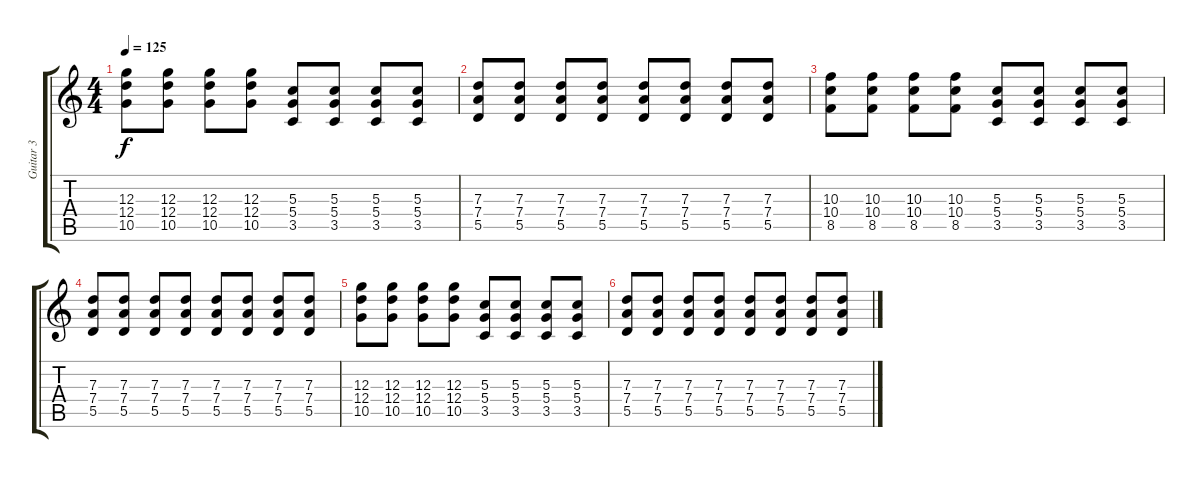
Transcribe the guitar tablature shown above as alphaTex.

\track ("Guitar 3" "Guitar 3") {instrument distortionguitar}
\staff {score tabs}
\tuning (E4 B3 G3 D3 A2 E2) {hide}
\ts (4 4)
\tempo 125
\clef g2
\ks c
(12.3 12.4 10.5).8{dy f} (12.3 12.4 10.5).8 (12.3 12.4 10.5).8 (12.3 12.4 10.5).8 (5.3 5.4 3.5).8 (5.3 5.4 3.5).8 (5.3 5.4 3.5).8 (5.3 5.4 3.5).8 |
(7.3 7.4 5.5).8 (7.3 7.4 5.5).8 (7.3 7.4 5.5).8 (7.3 7.4 5.5).8 (7.3 7.4 5.5).8 (7.3 7.4 5.5).8 (7.3 7.4 5.5).8 (7.3 7.4 5.5).8 |
(10.3 10.4 8.5).8 (10.3 10.4 8.5).8 (10.3 10.4 8.5).8 (10.3 10.4 8.5).8 (5.3 5.4 3.5).8 (5.3 5.4 3.5).8 (5.3 5.4 3.5).8 (5.3 5.4 3.5).8 |
(7.3 7.4 5.5).8 (7.3 7.4 5.5).8 (7.3 7.4 5.5).8 (7.3 7.4 5.5).8 (7.3 7.4 5.5).8 (7.3 7.4 5.5).8 (7.3 7.4 5.5).8 (7.3 7.4 5.5).8 |
(12.3 12.4 10.5).8 (12.3 12.4 10.5).8 (12.3 12.4 10.5).8 (12.3 12.4 10.5).8 (5.3 5.4 3.5).8 (5.3 5.4 3.5).8 (5.3 5.4 3.5).8 (5.3 5.4 3.5).8 |
(7.3 7.4 5.5).8 (7.3 7.4 5.5).8 (7.3 7.4 5.5).8 (7.3 7.4 5.5).8 (7.3 7.4 5.5).8 (7.3 7.4 5.5).8 (7.3 7.4 5.5).8 (7.3 7.4 5.5).8
